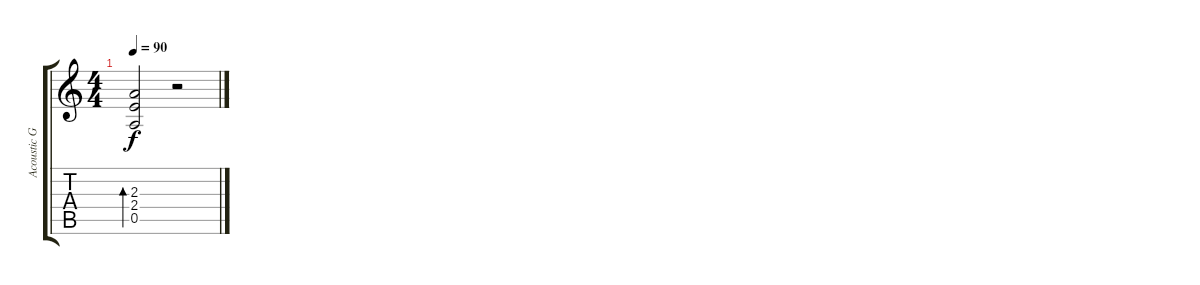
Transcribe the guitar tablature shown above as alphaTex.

\track ("Acoustic Guitar" "Acoustic G") {instrument acousticguitarsteel}
\staff {score tabs}
\tuning (E4 B3 G3 D3 A2 E2) {hide}
\ts (4 4)
\tempo 90
\clef g2
\ks c
(2.3 2.4 0.5).2{bd 240 dy f} r.2
